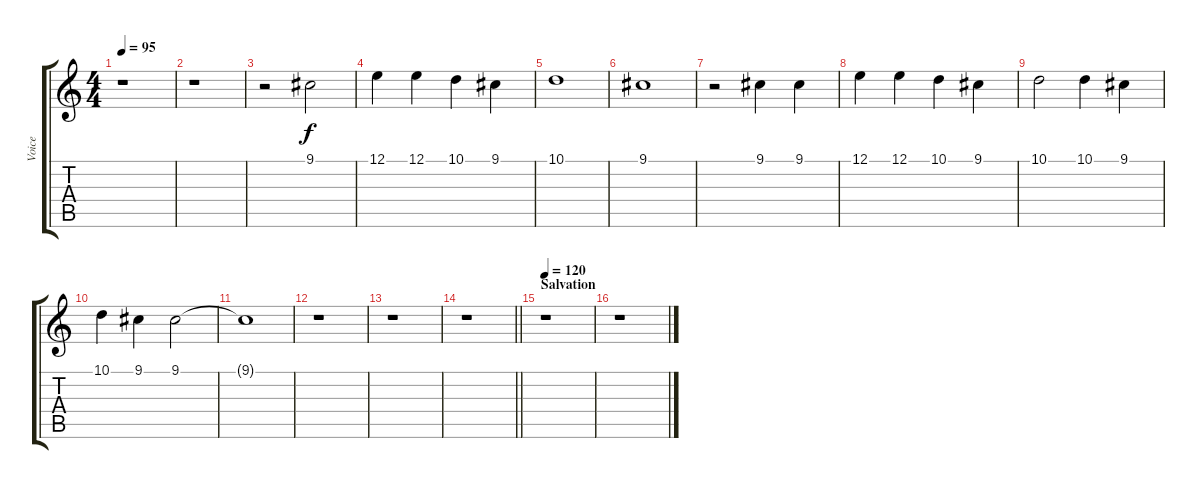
\track ("Voice " "Voice ") {instrument choiraahs}
\staff {score tabs}
\tuning (E4 B3 G3 D3 A2 E2) {hide}
\ts (4 4)
\tempo 95
\clef g2
\ks c
r.1{dy f} |
r.1 |
r.2 9.1.2 |
12.1.4 12.1.4 10.1.4 9.1.4 |
10.1.1 |
9.1.1 |
r.2 9.1.4 9.1.4 |
12.1.4 12.1.4 10.1.4 9.1.4 |
10.1.2 10.1.4 9.1.4 |
10.1.4 9.1.4 9.1.2 |
9.1{t}.1 |
r.1 |
r.1 |
\barLineRight lightlight
r.1 |
\section ("" "Salvation")
\tempo 120
r.1 |
r.1
